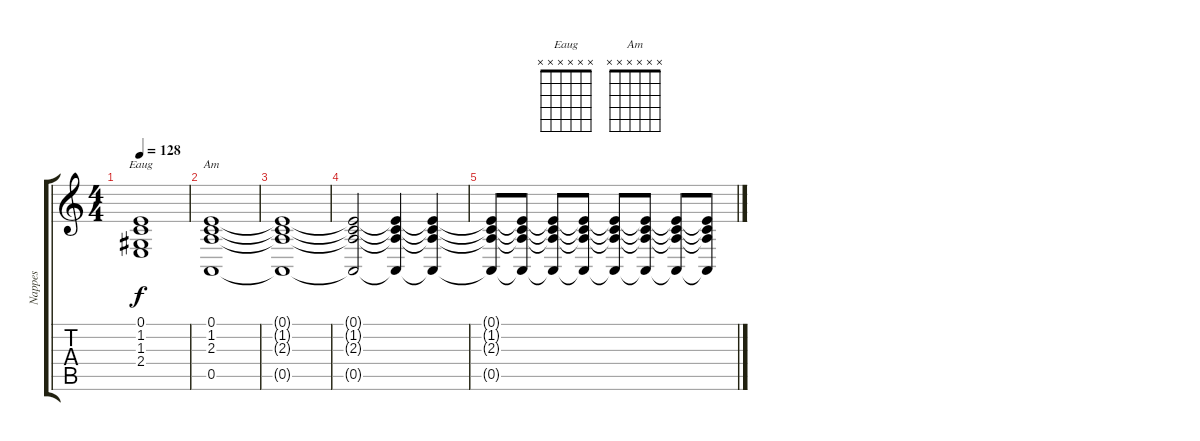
\track ("Nappes" "Nappes") {instrument pad2warm}
\staff {score tabs}
\tuning (E4 B3 G3 D3 A2 E2) {hide}
\chord ("Eaug" x x x x x x) {firstfret 0}
\chord ("Am" x x x x x x) {firstfret 0}
\ts (4 4)
\tempo 128
\clef g2
\ks c
(0.1 1.2 1.3 2.4).1{ch "Eaug" dy f} |
(0.1 1.2 2.3 0.5).1{ch "Am"} |
(0.1{t} 1.2{t} 2.3{t} 0.5{t}).1 |
(0.1{t} 1.2{t} 2.3{t} 0.5{t}).2 (0.1{t} 1.2{t} 2.3{t} 0.5{t}).4{volume 5} (0.1{t} 1.2{t} 2.3{t} 0.5{t}).4{volume 4} |
(0.1{t} 1.2{t} 2.3{t} 0.5{t}).8{volume 3} (0.1{t} 1.2{t} 2.3{t} 0.5{t}).8 (0.1{t} 1.2{t} 2.3{t} 0.5{t}).8{volume 2} (0.1{t} 1.2{t} 2.3{t} 0.5{t}).8 (0.1{t} 1.2{t} 2.3{t} 0.5{t}).8{volume 1} (0.1{t} 1.2{t} 2.3{t} 0.5{t}).8 (0.1{t} 1.2{t} 2.3{t} 0.5{t}).8{volume 0} (0.1{t} 1.2{t} 2.3{t} 0.5{t}).8{volume 0}
